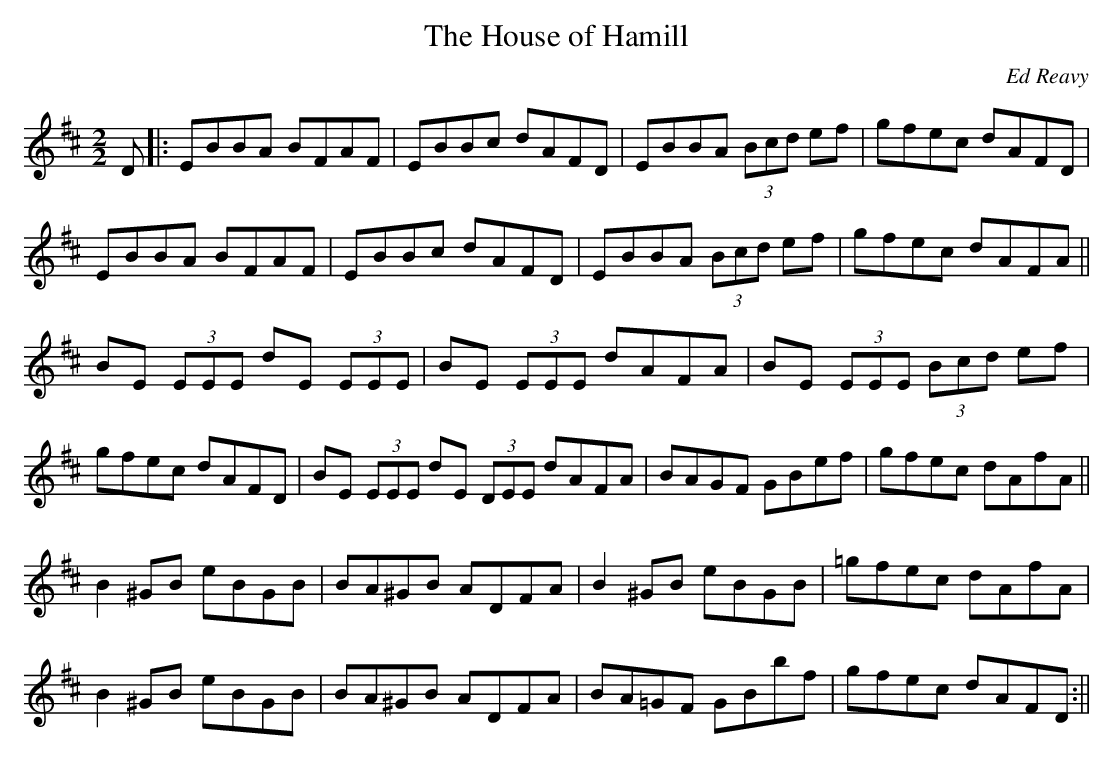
X:1
T:The House of Hamill
C:Ed Reavy
M:2/2
L:1/8
K:D
D|:EBBA BFAF|EBBc dAFD|EBBA (3Bcd ef|gfec dAFD|
EBBA BFAF|EBBc dAFD|EBBA (3Bcd ef|gfec dAFA||
BE (3EEE dE (3EEE|BE (3EEE dAFA|BE (3EEE (3Bcd ef|
gfec dAFD|BE (3EEE dE (3DEE dAFA|BAGF GBef|gfec dAfA||
B2 ^GB eBGB|BA^GB ADFA|B2 ^GB eBGB|=gfec dAfA|
B2 ^GB eBGB|BA^GB ADFA|BA=GF GBbf|gfec dAFD:||
